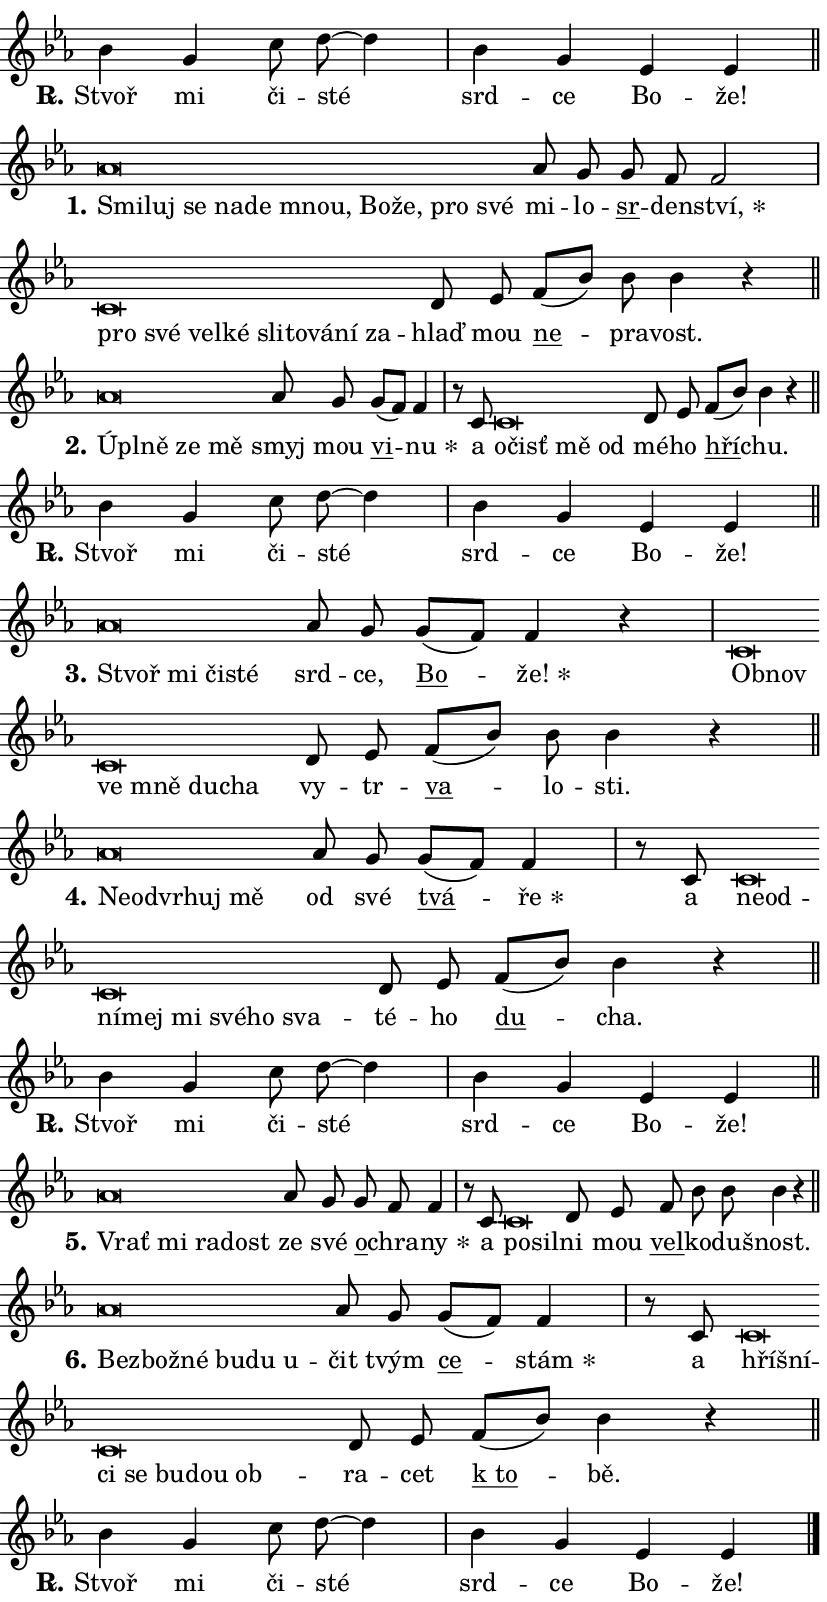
\version "2.24.0"
\header { tagline = "" }
\paper {
  indent = 0\cm
  top-margin = 0\cm
  right-margin = 0.13\cm % to fit lyric hyphens
  bottom-margin = 0\cm
  left-margin = 0\cm
  paper-width = 14\cm
  page-breaking = #ly:one-page-breaking
  system-system-spacing.basic-distance = #11
  score-system-spacing.basic-distance = #11
  ragged-last = ##f
}


%% Author: Thomas Morley
%% https://lists.gnu.org/archive/html/lilypond-user/2020-05/msg00002.html
#(define (line-position grob)
"Returns position of @var[grob} in current system:
   @code{'start}, if at first time-step
   @code{'end}, if at last time-step
   @code{'middle} otherwise
"
  (let* ((col (ly:item-get-column grob))
         (ln (ly:grob-object col 'left-neighbor))
         (rn (ly:grob-object col 'right-neighbor))
         (col-to-check-left (if (ly:grob? ln) ln col))
         (col-to-check-right (if (ly:grob? rn) rn col))
         (break-dir-left
           (and
             (ly:grob-property col-to-check-left 'non-musical #f)
             (ly:item-break-dir col-to-check-left)))
         (break-dir-right
           (and
             (ly:grob-property col-to-check-right 'non-musical #f)
             (ly:item-break-dir col-to-check-right))))
        (cond ((eqv? 1 break-dir-left) 'start)
              ((eqv? -1 break-dir-right) 'end)
              (else 'middle))))

#(define (tranparent-at-line-position vctor)
  (lambda (grob)
  "Relying on @code{line-position} select the relevant enry from @var{vctor}.
Used to determine transparency,"
    (case (line-position grob)
      ((end) (not (vector-ref vctor 0)))
      ((middle) (not (vector-ref vctor 1)))
      ((start) (not (vector-ref vctor 2))))))

noteHeadBreakVisibility =
#(define-music-function (break-visibility)(vector?)
"Makes @code{NoteHead}s transparent relying on @var{break-visibility}"
#{
  \override NoteHead.transparent =
    #(tranparent-at-line-position break-visibility)
#})

#(define delete-ledgers-for-transparent-note-heads
  (lambda (grob)
    "Reads whether a @code{NoteHead} is transparent.
If so this @code{NoteHead} is removed from @code{'note-heads} from
@var{grob}, which is supposed to be @code{LedgerLineSpanner}.
As a result ledgers are not printed for this @code{NoteHead}"
    (let* ((nhds-array (ly:grob-object grob 'note-heads))
           (nhds-list
             (if (ly:grob-array? nhds-array)
                 (ly:grob-array->list nhds-array)
                 '()))
           ;; Relies on the transparent-property being done before
           ;; Staff.LedgerLineSpanner.after-line-breaking is executed.
           ;; This is fragile ...
           (to-keep
             (remove
               (lambda (nhd)
                 (ly:grob-property nhd 'transparent #f))
               nhds-list)))
      ;; TODO find a better method to iterate over grob-arrays, similiar
      ;; to filter/remove etc for lists
      ;; For now rebuilt from scratch
      (set! (ly:grob-object grob 'note-heads)  '())
      (for-each
        (lambda (nhd)
          (ly:pointer-group-interface::add-grob grob 'note-heads nhd))
        to-keep))))

squashNotes = {
  \override NoteHead.X-extent = #'(-0.2 . 0.2)
  \override NoteHead.Y-extent = #'(-0.75 . 0)
  \override NoteHead.stencil =
    #(lambda (grob)
       (let ((pos (ly:grob-property grob 'staff-position)))
         (begin
           (if (< pos -7) (display "ERROR: Lower brevis then expected\n") (display ""))
           (if (<= pos -6) ly:text-interface::print ly:note-head::print))))
}
unSquashNotes = {
  \revert NoteHead.X-extent
  \revert NoteHead.Y-extent
  \revert NoteHead.stencil
}

hideNotes = \noteHeadBreakVisibility #begin-of-line-visible
unHideNotes = \noteHeadBreakVisibility #all-visible

% work-around for resetting accidentals
% https://lilypond.org/doc/v2.23/Documentation/notation/displaying-rhythms#unmetered-music
cadenzaMeasure = {
  \cadenzaOff
  \partial 1024 s1024
  \cadenzaOn
}

#(define-markup-command (accent layout props text) (markup?)
  "Underline accented syllable"
  (interpret-markup layout props
    #{\markup \override #'(offset . 4.3) \underline { #text }#}))

responsum = \markup \concat {
  "R" \hspace #-1.05 \path #0.1 #'((moveto 0 0.07) (lineto 0.9 0.8)) \hspace #0.05 "."
}

spaceSize = #0.6828661417322834 % exact space size for TeX Gyre Schola

\layout {
  \context {
    \Staff
    \remove "Time_signature_engraver"
    \override LedgerLineSpanner.after-line-breaking = #delete-ledgers-for-transparent-note-heads
  }
  \context {
    \Lyrics {
      \override LyricSpace.minimum-distance = \spaceSize
      \override LyricText.font-name = #"TeX Gyre Schola"
      \override LyricText.font-size = 1
      \override StanzaNumber.font-name = #"TeX Gyre Schola Bold"
      \override StanzaNumber.font-size = 1
    }
  }
  \context {
    \Score 
    \override NoteHead.text =
      #(lambda (grob) 
        (let ((pos (ly:grob-property grob 'staff-position)))
          #{\markup {
            \combine
              \halign #-0.55 \raise #(if (= pos -6) 0 0.5) \override #'(thickness . 2) \draw-line #'(3.2 . 0)
              \musicglyph "noteheads.sM1"
          }#}))
  }
}

% magnetic-lyrics.ily
%
%   written by
%     Jean Abou Samra <jean@abou-samra.fr>
%     Werner Lemberg <wl@gnu.org>
%
%   adapted by
%     Jiri Hon <jiri.hon@gmail.com>
%
% Version 2022-Apr-15

% https://www.mail-archive.com/lilypond-user@gnu.org/msg149350.html

#(define (Left_hyphen_pointer_engraver context)
   "Collect syllable-hyphen-syllable occurrences in lyrics and store
them in properties.  This engraver only looks to the left.  For
example, if the lyrics input is @code{foo -- bar}, it does the
following.

@itemize @bullet
@item
Set the @code{text} property of the @code{LyricHyphen} grob between
@q{foo} and @q{bar} to @code{foo}.

@item
Set the @code{left-hyphen} property of the @code{LyricText} grob with
text @q{foo} to the @code{LyricHyphen} grob between @q{foo} and
@q{bar}.
@end itemize

Use this auxiliary engraver in combination with the
@code{lyric-@/text::@/apply-@/magnetic-@/offset!} hook."
   (let ((hyphen #f)
         (text #f))
     (make-engraver
      (acknowledgers
       ((lyric-syllable-interface engraver grob source-engraver)
        (set! text grob)))
      (end-acknowledgers
       ((lyric-hyphen-interface engraver grob source-engraver)
        ;(when (not (grob::has-interface grob 'lyric-space-interface))
          (set! hyphen grob)));)
      ((stop-translation-timestep engraver)
       (when (and text hyphen)
         (ly:grob-set-object! text 'left-hyphen hyphen))
       (set! text #f)
       (set! hyphen #f)))))

#(define (lyric-text::apply-magnetic-offset! grob)
   "If the space between two syllables is less than the value in
property @code{LyricText@/.details@/.squash-threshold}, move the right
syllable to the left so that it gets concatenated with the left
syllable.

Use this function as a hook for
@code{LyricText@/.after-@/line-@/breaking} if the
@code{Left_@/hyphen_@/pointer_@/engraver} is active."
   (let ((hyphen (ly:grob-object grob 'left-hyphen #f)))
     (when hyphen
       (let ((left-text (ly:spanner-bound hyphen LEFT)))
         (when (grob::has-interface left-text 'lyric-syllable-interface)
           (let* ((common (ly:grob-common-refpoint grob left-text X))
                  (this-x-ext (ly:grob-extent grob common X))
                  (left-x-ext
                   (begin
                     ;; Trigger magnetism for left-text.
                     (ly:grob-property left-text 'after-line-breaking)
                     (ly:grob-extent left-text common X)))
                  ;; `delta` is the gap width between two syllables.
                  (delta (- (interval-start this-x-ext)
                            (interval-end left-x-ext)))
                  (details (ly:grob-property grob 'details))
                  (threshold (assoc-get 'squash-threshold details 0.2)))
             (when (< delta threshold)
               (let* (;; We have to manipulate the input text so that
                      ;; ligatures crossing syllable boundaries are not
                      ;; disabled.  For languages based on the Latin
                      ;; script this is essentially a beautification.
                      ;; However, for non-Western scripts it can be a
                      ;; necessity.
                      (lt (ly:grob-property left-text 'text))
                      (rt (ly:grob-property grob 'text))
                      (is-space (grob::has-interface hyphen 'lyric-space-interface))
                      (space (if is-space " " ""))
                      (extra-delta (if is-space spaceSize 0))
                      ;; Append new syllable.
                      (ltrt-space (if (and (string? lt) (string? rt))
                                (string-append lt space rt)
                                (make-concat-markup (list lt space rt))))
                      ;; Right-align `ltrt` to the right side.
                      (ltrt-space-markup (grob-interpret-markup
                               grob
                               (make-translate-markup
                                (cons (interval-length this-x-ext) 0)
                                (make-right-align-markup ltrt-space)))))
                 (begin
                   ;; Don't print `left-text`.
                   (ly:grob-set-property! left-text 'stencil #f)
                   ;; Set text and stencil (which holds all collected
                   ;; syllables so far) and shift it to the left.
                   (ly:grob-set-property! grob 'text ltrt-space)
                   (ly:grob-set-property! grob 'stencil ltrt-space-markup)
                   (ly:grob-translate-axis! grob (- (- delta extra-delta)) X))))))))))


#(define (lyric-hyphen::displace-bounds-first grob)
   ;; Make very sure this callback isn't triggered too early.
   (let ((left (ly:spanner-bound grob LEFT))
         (right (ly:spanner-bound grob RIGHT)))
     (ly:grob-property left 'after-line-breaking)
     (ly:grob-property right 'after-line-breaking)
     (ly:lyric-hyphen::print grob)))

squashThreshold = #0.4

\layout {
  \context {
    \Lyrics
    \consists #Left_hyphen_pointer_engraver
    \override LyricText.after-line-breaking =
      #lyric-text::apply-magnetic-offset!
    \override LyricHyphen.stencil = #lyric-hyphen::displace-bounds-first
    \override LyricText.details.squash-threshold = \squashThreshold
    \override LyricHyphen.minimum-distance = 0
    \override LyricHyphen.minimum-length = \squashThreshold
  }
}

squashText = \override LyricText.details.squash-threshold = 9999
unSquashText = \override LyricText.details.squash-threshold = \squashThreshold

leftText = \override LyricText.self-alignment-X = #LEFT
unLeftText = \revert LyricText.self-alignment-X

starOffset = #(lambda (grob) 
                (let ((x_offset (ly:self-alignment-interface::aligned-on-x-parent grob)))
                  (if (= x_offset 0) 0 (+ x_offset 1.2))))

star = #(define-music-function (syllable)(string?)
"Append star separator at the end of a syllable"
#{
  \once \override LyricText.X-offset = #starOffset
  \lyricmode { \markup {
    #syllable
    \override #'((font-name . "TeX Gyre Schola Bold")) \hspace #0.2 \lower #0.65 \larger "*"
  } }
#})

starAccent = #(define-music-function (syllable)(string?)
"Append star separator at the end of a syllable and make accent"
#{
  \once \override LyricText.X-offset = #starOffset
  \lyricmode { \markup {
    \accent #syllable
    \override #'((font-name . "TeX Gyre Schola Bold")) \hspace #0.2 \lower #0.65 \larger "*"
  } }
#})

breath = #(define-music-function (syllable)(string?)
"Append breathing indicator at the end of a syllable"
#{
  \lyricmode { \markup { #syllable "+" } }
#})

optionalBreath = #(define-music-function (syllable)(string?)
"Append optional breathing indicator at the end of a syllable"
#{
  \lyricmode { \markup { #syllable "(+)" } }
#})


\score {
    <<
        \new Voice = "melody" { \cadenzaOn \key es \major \relative { bes'4 g c8 d8~ d4 \cadenzaMeasure \bar "|" bes4 g \bar "" es es \cadenzaMeasure \bar "||" \break } }
        \new Lyrics \lyricsto "melody" { \lyricmode { \set stanza = \responsum
Stvoř mi či -- sté srd -- ce Bo -- že! } }
    >>
    \layout {}
}

\score {
    <<
        \new Voice = "melody" { \cadenzaOn \key es \major \relative { \squashNotes as'\breve*1/16 \hideNotes \breve*1/16 \bar "" \breve*1/16 \bar "" \breve*1/16 \bar "" \breve*1/16 \bar "" \breve*1/16 \bar "" \breve*1/16 \bar "" \breve*1/16 \bar "" \breve*1/16 \breve*1/16 \bar "" \unHideNotes \unSquashNotes as8 g \bar "" g f f2 \cadenzaMeasure \bar "|" \squashNotes c\breve*1/16 \hideNotes \breve*1/16 \bar "" \breve*1/16 \bar "" \breve*1/16 \bar "" \breve*1/16 \bar "" \breve*1/16 \bar "" \breve*1/16 \bar "" \breve*1/16 \breve*1/16 \bar "" \unHideNotes \unSquashNotes d8 es \bar "" f[( bes)] bes bes4 r \cadenzaMeasure \bar "||" \break } }
        \new Lyrics \lyricsto "melody" { \lyricmode { \set stanza = "1."
\leftText Smi -- \squashText luj se na -- de mnou, Bo -- že, pro své \unLeftText \unSquashText mi -- lo -- \markup \accent sr -- den -- \star ství, \leftText pro \squashText své vel -- ké sli -- to -- vá -- ní za -- \unLeftText \unSquashText hlaď mou \markup \accent ne -- pra -- vost. } }
    >>
    \layout {}
}

\score {
    <<
        \new Voice = "melody" { \cadenzaOn \key es \major \relative { \squashNotes as'\breve*1/16 \hideNotes \breve*1/16 \bar "" \breve*1/16 \breve*1/16 \bar "" \unHideNotes \unSquashNotes as8 g \bar "" g[( f)] f4 \cadenzaMeasure \bar "|" r8 c \squashNotes c\breve*1/16 \hideNotes \breve*1/16 \bar "" \breve*1/16 \breve*1/16 \bar "" \unHideNotes \unSquashNotes d8 es \bar "" f[( bes)] bes4 r \cadenzaMeasure \bar "||" \break } }
        \new Lyrics \lyricsto "melody" { \lyricmode { \set stanza = "2."
\leftText Úpl -- \squashText ně ze mě \unLeftText \unSquashText smyj mou \markup \accent vi -- \star nu a \leftText o -- \squashText čisť mě od \unLeftText \unSquashText mé -- ho \markup \accent hří -- chu. } }
    >>
    \layout {}
}

\score {
    <<
        \new Voice = "melody" { \cadenzaOn \key es \major \relative { bes'4 g c8 d8~ d4 \cadenzaMeasure \bar "|" bes4 g \bar "" es es \cadenzaMeasure \bar "||" \break } }
        \new Lyrics \lyricsto "melody" { \lyricmode { \set stanza = \responsum
Stvoř mi či -- sté srd -- ce Bo -- že! } }
    >>
    \layout {}
}

\score {
    <<
        \new Voice = "melody" { \cadenzaOn \key es \major \relative { \squashNotes as'\breve*1/16 \hideNotes \breve*1/16 \bar "" \breve*1/16 \breve*1/16 \bar "" \unHideNotes \unSquashNotes as8 g \bar "" g[( f)] f4 r \cadenzaMeasure \bar "|" \squashNotes c\breve*1/16 \hideNotes \breve*1/16 \bar "" \breve*1/16 \bar "" \breve*1/16 \bar "" \breve*1/16 \breve*1/16 \bar "" \unHideNotes \unSquashNotes d8 es \bar "" f[( bes)] bes bes4 r \cadenzaMeasure \bar "||" \break } }
        \new Lyrics \lyricsto "melody" { \lyricmode { \set stanza = "3."
\leftText Stvoř \squashText mi či -- sté \unLeftText \unSquashText srd -- ce, \markup \accent Bo -- \star že! \leftText Ob -- \squashText nov ve mně du -- cha \unLeftText \unSquashText vy -- tr -- \markup \accent va -- lo -- sti. } }
    >>
    \layout {}
}

\score {
    <<
        \new Voice = "melody" { \cadenzaOn \key es \major \relative { \squashNotes as'\breve*1/16 \hideNotes \breve*1/16 \bar "" \breve*1/16 \bar "" \breve*1/16 \breve*1/16 \bar "" \unHideNotes \unSquashNotes as8 g \bar "" g[( f)] f4 \cadenzaMeasure \bar "|" r8 c \squashNotes c\breve*1/16 \hideNotes \breve*1/16 \bar "" \breve*1/16 \bar "" \breve*1/16 \bar "" \breve*1/16 \bar "" \breve*1/16 \bar "" \breve*1/16 \breve*1/16 \bar "" \unHideNotes \unSquashNotes d8 es \bar "" f[( bes)] bes4 r \cadenzaMeasure \bar "||" \break } }
        \new Lyrics \lyricsto "melody" { \lyricmode { \set stanza = "4."
\leftText Ne -- \squashText od -- vr -- huj mě \unLeftText \unSquashText od své \markup \accent tvá -- \star ře a \leftText ne -- \squashText od -- ní -- mej mi své -- ho sva -- \unLeftText \unSquashText té -- ho \markup \accent du -- cha. } }
    >>
    \layout {}
}

\score {
    <<
        \new Voice = "melody" { \cadenzaOn \key es \major \relative { bes'4 g c8 d8~ d4 \cadenzaMeasure \bar "|" bes4 g \bar "" es es \cadenzaMeasure \bar "||" \break } }
        \new Lyrics \lyricsto "melody" { \lyricmode { \set stanza = \responsum
Stvoř mi či -- sté srd -- ce Bo -- že! } }
    >>
    \layout {}
}

\score {
    <<
        \new Voice = "melody" { \cadenzaOn \key es \major \relative { \squashNotes as'\breve*1/16 \hideNotes \breve*1/16 \bar "" \breve*1/16 \breve*1/16 \bar "" \unHideNotes \unSquashNotes as8 g \bar "" g f f4 \cadenzaMeasure \bar "|" r8 c \squashNotes c\breve*1/16 \hideNotes \breve*1/16 \bar "" \unHideNotes \unSquashNotes d8 es \bar "" f bes bes bes4 r \cadenzaMeasure \bar "||" \break } }
        \new Lyrics \lyricsto "melody" { \lyricmode { \set stanza = "5."
\leftText Vrať \squashText mi ra -- dost \unLeftText \unSquashText ze své \markup \accent o -- chra -- \star ny a \leftText po -- \squashText sil -- \unLeftText \unSquashText ni mou \markup \accent vel -- ko -- du -- šnost. } }
    >>
    \layout {}
}

\score {
    <<
        \new Voice = "melody" { \cadenzaOn \key es \major \relative { \squashNotes as'\breve*1/16 \hideNotes \breve*1/16 \bar "" \breve*1/16 \bar "" \breve*1/16 \bar "" \breve*1/16 \breve*1/16 \bar "" \unHideNotes \unSquashNotes as8 g \bar "" g[( f)] f4 \cadenzaMeasure \bar "|" r8 c \squashNotes c\breve*1/16 \hideNotes \breve*1/16 \bar "" \breve*1/16 \bar "" \breve*1/16 \bar "" \breve*1/16 \bar "" \breve*1/16 \breve*1/16 \bar "" \unHideNotes \unSquashNotes d8 es \bar "" f[( bes)] bes4 r \cadenzaMeasure \bar "||" \break } }
        \new Lyrics \lyricsto "melody" { \lyricmode { \set stanza = "6."
\leftText Bez -- \squashText bož -- né bu -- du u -- \unLeftText \unSquashText čit tvým \markup \accent ce -- \star stám a \leftText hří -- \squashText šní -- ci se bu -- dou ob -- \unLeftText \unSquashText ra -- cet \markup \accent "k to" -- bě. } }
    >>
    \layout {}
}

\score {
    <<
        \new Voice = "melody" { \cadenzaOn \key es \major \relative { bes'4 g c8 d8~ d4 \cadenzaMeasure \bar "|" bes4 g \bar "" es es \cadenzaMeasure \bar "||" \break } \bar "|." }
        \new Lyrics \lyricsto "melody" { \lyricmode { \set stanza = \responsum
Stvoř mi či -- sté srd -- ce Bo -- že! } }
    >>
    \layout {}
}
